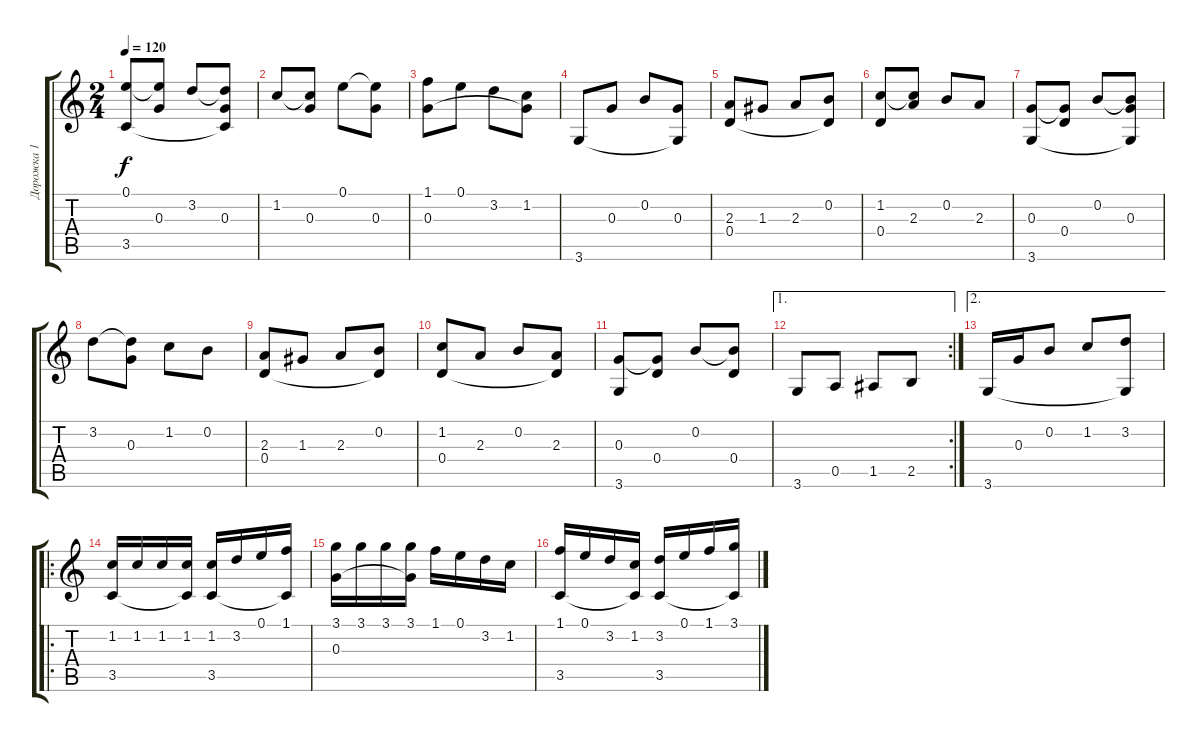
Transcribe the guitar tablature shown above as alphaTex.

\track ("Дорожка 1" "Дорожка 1") {instrument acousticguitarnylon}
\staff {score tabs}
\tuning (E4 B3 G3 D3 A2 E2) {hide}
\ts (2 4)
\tempo 120
\clef g2
\ks c
(0.1 3.5).8{dy f} (0.1{t} 0.3).8 3.2.8 (3.2{t} 0.3 3.5{t}).8 |
1.2.8 (1.2{t} 0.3).8 0.1.8 (0.1{t} 0.3).8 |
(1.1 0.3).8 0.1.8 3.2.8 (1.2 0.3{t}).8 |
3.6.8 0.3.8 0.2.8 (0.3 3.6{t}).8 |
(2.3 0.4).8 1.3.8 2.3.8 (0.2 0.4{t}).8 |
(1.2 0.4).8 (1.2{t} 2.3).8 0.2.8 2.3.8 |
(0.3 3.6).8 (0.3{t} 0.4).8 0.2.8 (0.2{t} 0.3 3.6{t}).8 |
3.2.8 (3.2{t} 0.3).8 1.2.8 0.2.8 |
(2.3 0.4).8 1.3.8 2.3.8 (0.2 0.4{t}).8 |
(1.2 0.4).8 2.3.8 0.2.8 (2.3 0.4{t}).8 |
(0.3 3.6).8 (0.3{t} 0.4).8 0.2.8 (0.2{t} 0.4).8 |
\ae 1
\rc 2
3.6.8 0.5.8 1.5.8 2.5.8 |
\ae 2
3.6.16 0.3.16 0.2.8 1.2.8 (3.2 3.6{t}).8 |
\ro
(1.2 3.5).16 1.2.16 1.2.16 (1.2 3.5{t}).16 (1.2 3.5).16 3.2.16 0.1.16 (1.1 3.5{t}).16 |
(3.1 0.3).16 3.1.16 3.1.16 (3.1 0.3{t}).16 1.1.16 0.1.16 3.2.16 1.2.16 |
(1.1 3.5).16 0.1.16 3.2.16 (1.2 3.5{t}).16 (3.2 3.5).16 0.1.16 1.1.16 (3.1 3.5{t}).16
